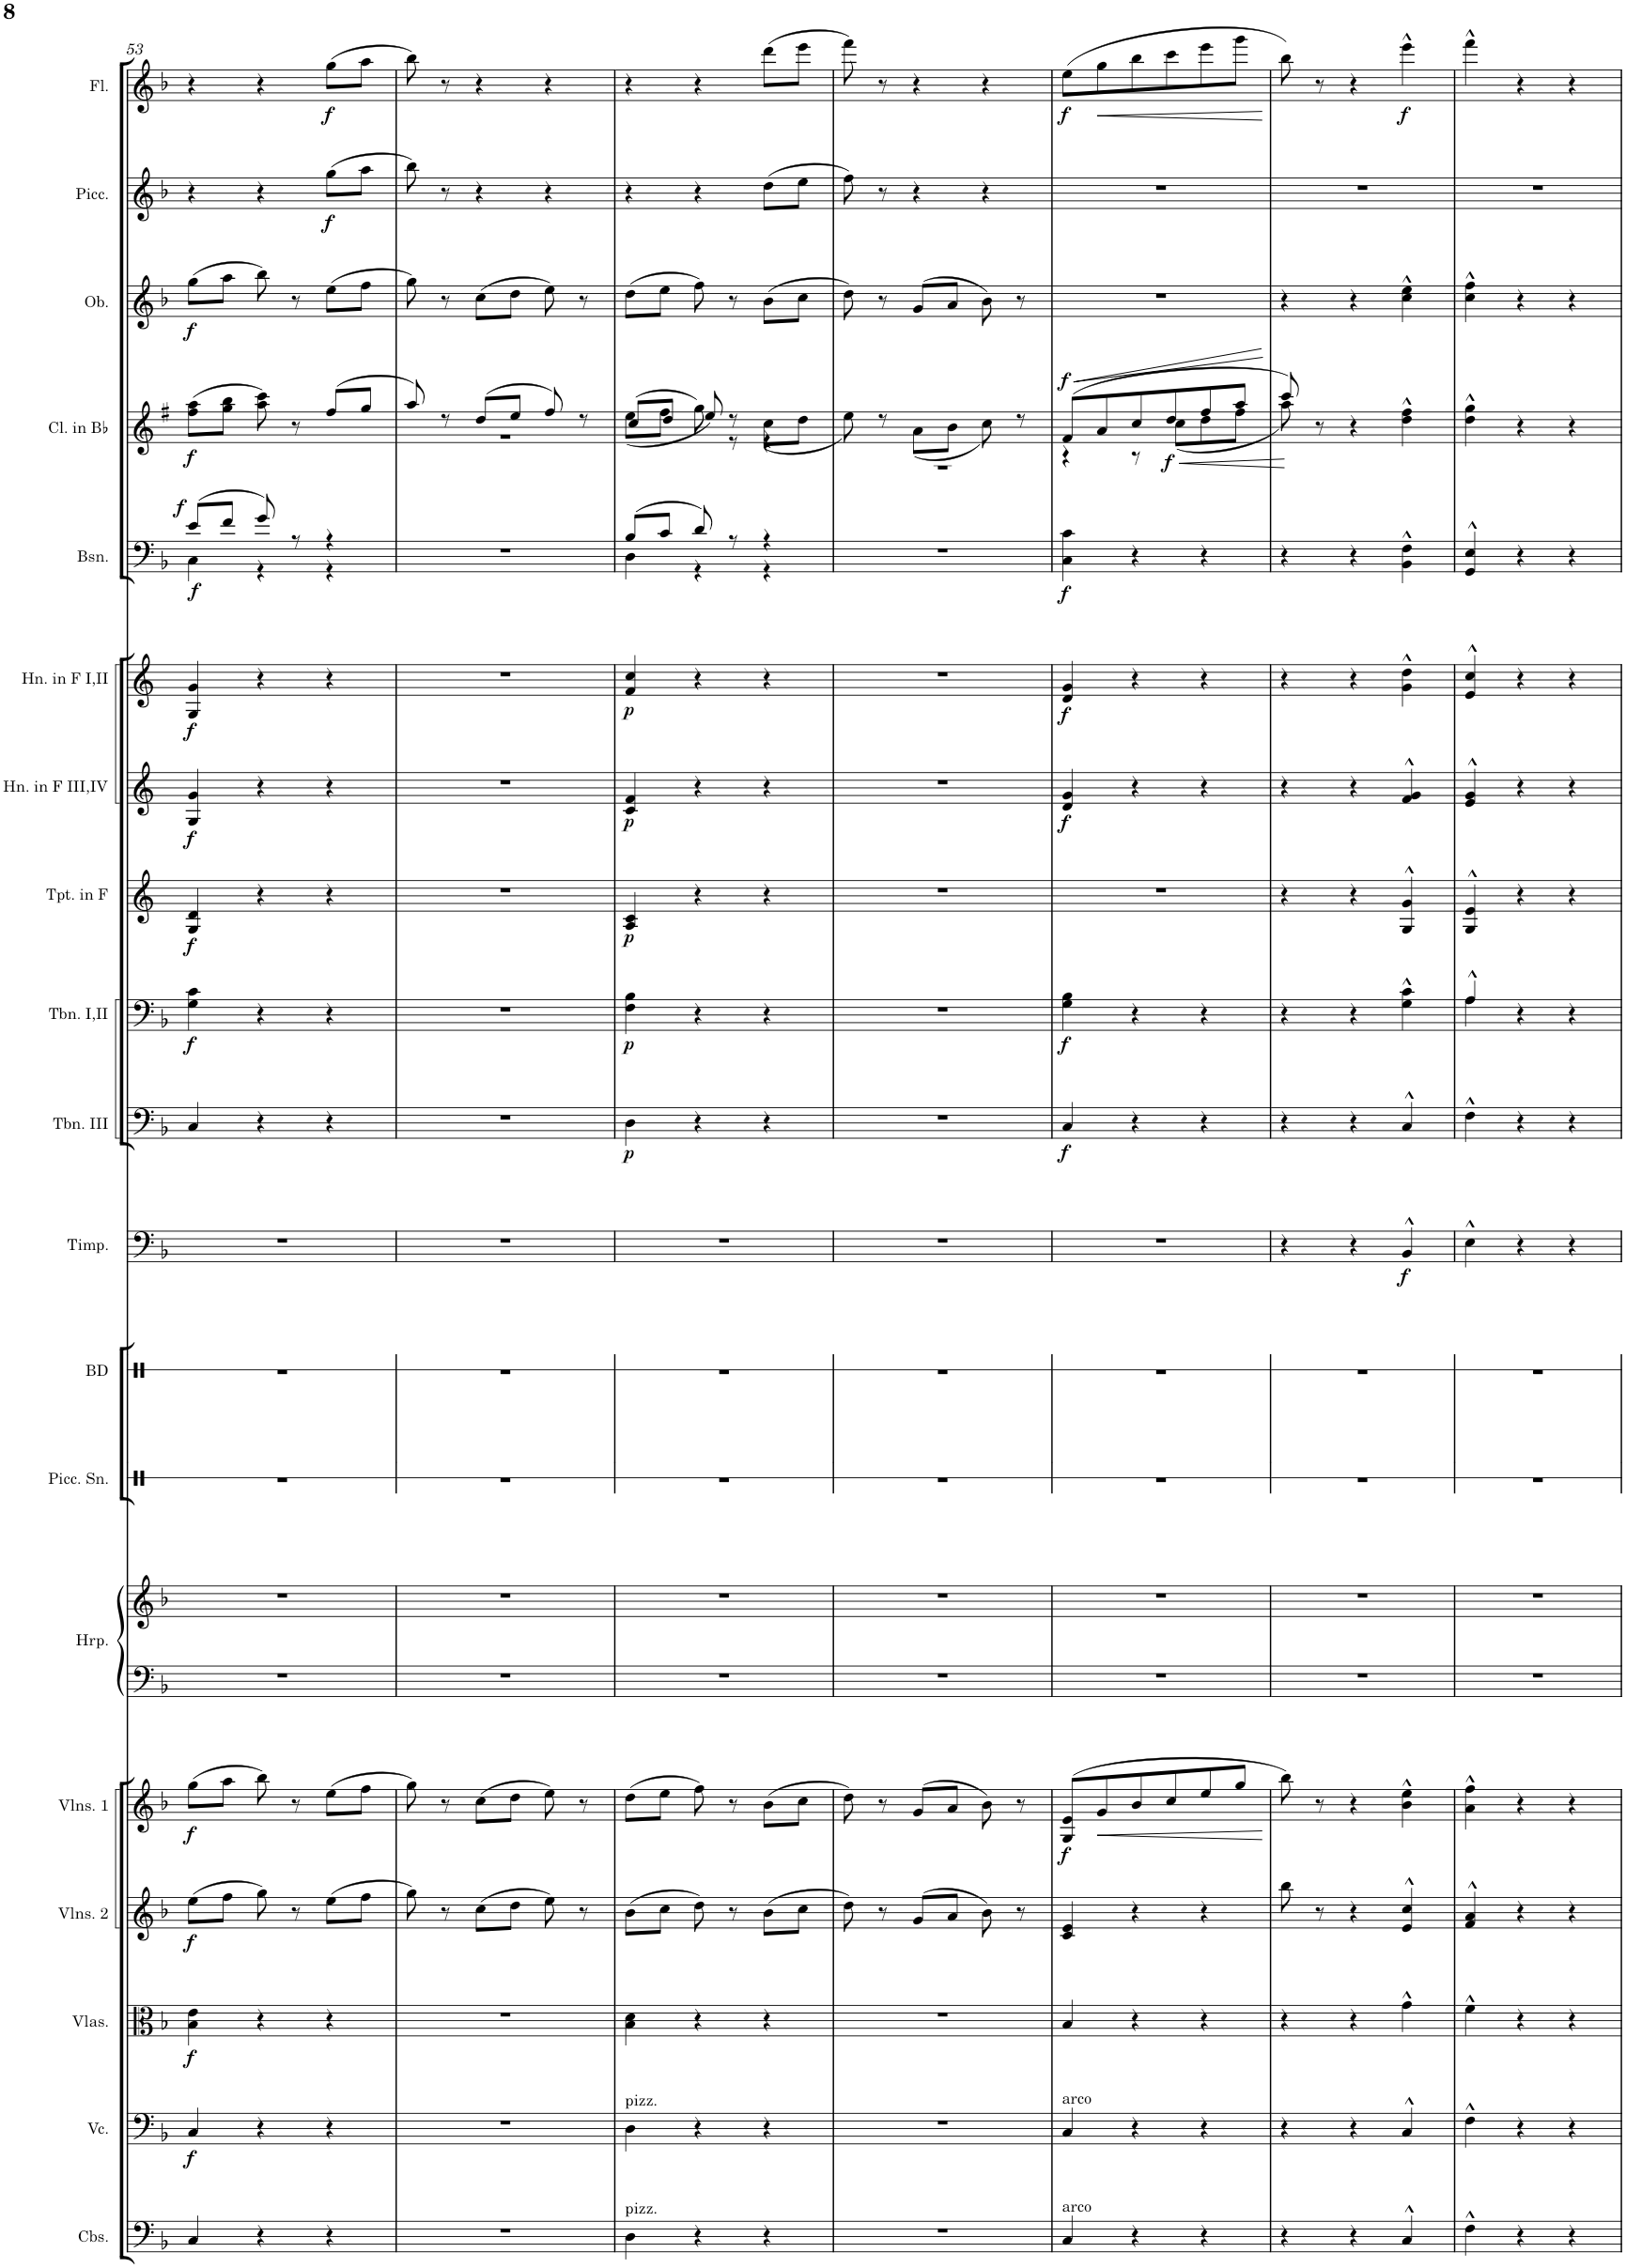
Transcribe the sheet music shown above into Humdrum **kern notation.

**kern	**kern	**dynam	**kern	**dynam	**kern	**dynam	**kern	**dynam	**kern	**kern	**kern	**kern	**kern	**dynam	**kern	**dynam	**kern	**dynam	**kern	**dynam	**kern	**dynam	**kern	**dynam	**kern	**dynam	**kern	**dynam	**kern	**dynam	**kern	**dynam	**kern	**dynam
*part19	*part18	*part18	*part17	*part17	*part16	*part16	*part15	*part15	*part14	*part14	*part13	*part12	*part11	*part11	*part10	*part10	*part9	*part9	*part8	*part8	*part7	*part7	*part6	*part6	*part5	*part5	*part4	*part4	*part3	*part3	*part2	*part2	*part1	*part1
*staff20	*staff19	*staff19	*staff18	*staff18	*staff17	*staff17	*staff16	*staff16	*staff15	*staff14	*staff13	*staff12	*staff11	*staff11	*staff10	*staff10	*staff9	*staff9	*staff8	*staff8	*staff7	*staff7	*staff6	*staff6	*staff5	*staff5	*staff4	*staff4	*staff3	*staff3	*staff2	*staff2	*staff1	*staff1
*I"Contrabasses	*I"Violoncello	*	*I"Violas	*	*I"Violins 2	*	*I"Violins 1	*	*I"Harp	*	*I"Piccolo Snare	*I"Bass Drum	*I"Timpani	*	*I"Trombone III	*	*I"Trombone I,II	*	*I"Trumpet in F	*	*I"Horn in F III, IV	*	*I"Horn in F I, II	*	*I"Bassoon	*	*I"Clarinet in Bb	*	*I"Oboe	*	*I"Piccolo	*	*I"Flute	*
*I'Cbs.	*I'Vc.	*	*I'Vlas.	*	*I'Vlns. 2	*	*I'Vlns. 1	*	*I'Hrp.	*	*I'Picc. Sn.	*I'BD	*I'Timp.	*	*I'Tbn. III	*	*I'Tbn. I,II	*	*I'Tpt. in F	*	*I'Hn. in F III,IV	*	*I'Hn. in F I,II	*	*I'Bsn.	*	*I'Cl. in Bb	*	*I'Ob.	*	*I'Picc.	*	*I'Fl.	*
!!LO:PB:g=z
*clefF4	*clefF4	*	*clefC3	*	*clefG2	*	*clefG2	*	*clefF4	*clefG2	*clefX	*clefX	*clefF4	*	*clefF4	*	*clefF4	*	*clefG2	*	*clefG2	*	*clefG2	*	*clefF4	*	*clefG2	*	*clefG2	*	*clefG2	*	*clefG2	*
*Trd7c12	*	*	*	*	*	*	*	*	*	*	*	*	*	*	*	*	*	*	*Trd-3c-5	*	*Trd4c7	*	*Trd4c7	*	*	*	*Trd1c2	*	*	*	*Trd-7c-12	*	*	*
*k[b-]	*k[b-]	*	*k[b-]	*	*k[b-]	*	*k[b-]	*	*k[b-]	*k[b-]	*k[]	*k[]	*k[b-]	*	*k[b-]	*	*k[b-]	*	*k[]	*	*k[]	*	*k[]	*	*k[b-]	*	*k[f#]	*	*k[b-]	*	*k[b-]	*	*k[b-]	*
*M3/4	*M3/4	*	*M3/4	*	*M3/4	*	*M3/4	*	*M3/4	*M3/4	*M3/4	*M3/4	*M3/4	*	*M3/4	*	*M3/4	*	*M3/4	*	*M3/4	*	*M3/4	*	*M3/4	*	*M3/4	*	*M3/4	*	*M3/4	*	*M3/4	*
=53	=53	=53	=53	=53	=53	=53	=53	=53	=53	=53	=53	=53	=53	=53	=53	=53	=53	=53	=53	=53	=53	=53	=53	=53	=53	=53	=53	=53	=53	=53	=53	=53	=53	=53
*	*	*	*	*	*	*	*	*	*	*	*	*	*	*	*	*	*	*	*	*	*	*	*	*	*^	*	*	*	*	*	*	*	*	*
!	!	!LO:DY:b	!	!LO:DY:b	!	!LO:DY:b	!	!LO:DY:b	!	!	!	!	!	!	!	!	!	!LO:DY:b	!	!LO:DY:b	!	!LO:DY:b	!	!LO:DY:b	!	!	!LO:DY:a	!	!	!	!	!	!	!	!
!	!	!	!	!	!	!	!	!	!	!	!	!	!	!	!	!	!	!	!	!	!	!	!	!	!	!	!LO:DY:n=1:b	!	!LO:DY:b	!	!LO:DY:b	!	!	!	!
4C/	4C/	f	4B-\ 4e\	f	(8ee\L	f	(8gg\L	f	2.r	2.r	2.r	2.r	2.r	.	4C/	.	4G\ 4c\	f	4G/ 4d/	f	4G/ 4g/	f	4G/ 4g/	f	(8e/L	4C\	f f	(8ff#\ 8aa\L	f	(8gg\L	f	4r	.	4r	.
.	.	.	.	.	8ff\J	.	8aa\J	.	.	.	.	.	.	.	.	.	.	.	.	.	.	.	.	.	8f/J	.	.	8gg\ 8bb\J	.	8aa\J	.	.	.	.	.
4r	4r	.	4r	.	8gg\)	.	8bb-\)	.	.	.	.	.	.	.	4r	.	4r	.	4r	.	4r	.	4r	.	8g/)	4r	.	8aa\ 8ccc\)	.	8bb-\)	.	4r	.	4r	.
.	.	.	.	.	8r	.	8r	.	.	.	.	.	.	.	.	.	.	.	.	.	.	.	.	.	8r	.	.	8r	.	8r	.	.	.	.	.
!	!	!	!	!	!	!	!	!	!	!	!	!	!	!	!	!	!	!	!	!	!	!	!	!	!	!	!	!	!	!	!	!	!LO:DY:b	!	!LO:DY:b
4r	4r	.	4r	.	(8ee\L	.	(8ee\L	.	.	.	.	.	.	.	4r	.	4r	.	4r	.	4r	.	4r	.	4r	4r	.	(>8ff#/L	.	(8ee\L	.	(8gg\L	f	(8gg\L	f
.	.	.	.	.	8ff\J	.	8ff\J	.	.	.	.	.	.	.	.	.	.	.	.	.	.	.	.	.	.	.	.	8gg/J	.	8ff\J	.	8aa\J	.	8aa\J	.
*	*	*	*	*	*	*	*	*	*	*	*	*	*	*	*	*	*	*	*	*	*	*	*	*	*v	*v	*	*	*	*	*	*	*	*	*
=54	=54	=54	=54	=54	=54	=54	=54	=54	=54	=54	=54	=54	=54	=54	=54	=54	=54	=54	=54	=54	=54	=54	=54	=54	=54	=54	=54	=54	=54	=54	=54	=54	=54	=54
*	*	*	*	*	*	*	*	*	*	*	*	*	*	*	*	*	*	*	*	*	*	*	*	*	*	*	*^	*	*	*	*	*	*	*
2.r	2.r	.	2.r	.	8gg\)	.	8gg\)	.	2.r	2.r	2.r	2.r	2.r	.	2.r	.	2.r	.	2.r	.	2.r	.	2.r	.	2.r	.	8aa/)	2.r	.	8gg\)	.	8bb-\)	.	8bb-\)	.
.	.	.	.	.	8r	.	8r	.	.	.	.	.	.	.	.	.	.	.	.	.	.	.	.	.	.	.	8r	.	.	8r	.	8r	.	8r	.
.	.	.	.	.	(8cc\L	.	(8cc\L	.	.	.	.	.	.	.	.	.	.	.	.	.	.	.	.	.	.	.	(>8dd/L	.	.	(8cc\L	.	4r	.	4r	.
.	.	.	.	.	8dd\J	.	8dd\J	.	.	.	.	.	.	.	.	.	.	.	.	.	.	.	.	.	.	.	8ee/J	.	.	8dd\J	.	.	.	.	.
.	.	.	.	.	8ee\)	.	8ee\)	.	.	.	.	.	.	.	.	.	.	.	.	.	.	.	.	.	.	.	8ff#/)	.	.	8ee\)	.	4r	.	4r	.
.	.	.	.	.	8r	.	8r	.	.	.	.	.	.	.	.	.	.	.	.	.	.	.	.	.	.	.	8r	.	.	8r	.	.	.	.	.
=55	=55	=55	=55	=55	=55	=55	=55	=55	=55	=55	=55	=55	=55	=55	=55	=55	=55	=55	=55	=55	=55	=55	=55	=55	=55	=55	=55	=55	=55	=55	=55	=55	=55	=55	=55
*	*	*	*	*	*	*	*	*	*	*	*	*	*	*	*	*	*	*	*	*	*	*	*	*	*^	*	*	*	*	*	*	*	*	*	*
!	!LO:TX:a:t=pizz.	!	!	!	!	!	!	!	!	!	!	!	!	!	!	!	!	!	!	!	!	!	!	!	!	!	!	!	!	!	!	!	!	!	!	!
!LO:TX:a:t=pizz.	!	!	!	!	!	!	!	!	!	!	!	!	!	!	!	!	!	!	!	!	!	!	!	!	!	!	!	!	!	!	!	!	!	!	!	!
!	!	!	!	!	!	!	!	!	!	!	!	!	!	!	!	!LO:DY:b	!	!LO:DY:b	!	!LO:DY:b	!	!LO:DY:b	!	!LO:DY:b	!	!	!	!	!	!	!	!	!	!	!	!
4D\	4D\	.	4B-\ 4d\	.	(8b-\L	.	(8dd\L	.	2.r	2.r	2.r	2.r	2.r	.	4D\	p	4F\ 4B-\	p	4A/ 4c/	p	4c/ 4f/	p	4f/ 4cc/	p	(8B-/L	4D\	.	((8ee\L	8cc/L	.	(8dd\L	.	4r	.	4r	.
.	.	.	.	.	8cc\J	.	8ee\J	.	.	.	.	.	.	.	.	.	.	.	.	.	.	.	.	.	8c/J	.	.	8ff#\J	8dd/J	.	8ee\J	.	.	.	.	.
4r	4r	.	4r	.	8dd\)	.	8ff\)	.	.	.	.	.	.	.	4r	.	4r	.	4r	.	4r	.	4r	.	8d/)	4r	.	8gg\)	8ee/)	.	8ff\)	.	4r	.	4r	.
.	.	.	.	.	8r	.	8r	.	.	.	.	.	.	.	.	.	.	.	.	.	.	.	.	.	8r	.	.	8r	8r	.	8r	.	.	.	.	.
4r	4r	.	4r	.	(8b-\L	.	(8b-\L	.	.	.	.	.	.	.	4r	.	4r	.	4r	.	4r	.	4r	.	4r	4r	.	(<8cc\L	4r	.	(8b-\L	.	(8dd\L	.	(8ddd\L	.
.	.	.	.	.	8cc\J	.	8cc\J	.	.	.	.	.	.	.	.	.	.	.	.	.	.	.	.	.	.	.	.	8dd\J	.	.	8cc\J	.	8ee\J	.	8eee\J	.
*	*	*	*	*	*	*	*	*	*	*	*	*	*	*	*	*	*	*	*	*	*	*	*	*	*v	*v	*	*	*	*	*	*	*	*	*	*
=56	=56	=56	=56	=56	=56	=56	=56	=56	=56	=56	=56	=56	=56	=56	=56	=56	=56	=56	=56	=56	=56	=56	=56	=56	=56	=56	=56	=56	=56	=56	=56	=56	=56	=56	=56
2.r	2.r	.	2.r	.	8dd\)	.	8dd\)	.	2.r	2.r	2.r	2.r	2.r	.	2.r	.	2.r	.	2.r	.	2.r	.	2.r	.	2.r	.	8ee\)	2.r	.	8dd\)	.	8ff\)	.	8fff\)	.
.	.	.	.	.	8r	.	8r	.	.	.	.	.	.	.	.	.	.	.	.	.	.	.	.	.	.	.	8r	.	.	8r	.	8r	.	8r	.
.	.	.	.	.	(8g/L	.	(8g/L	.	.	.	.	.	.	.	.	.	.	.	.	.	.	.	.	.	.	.	(<8a\L	.	.	(8g/L	.	4r	.	4r	.
.	.	.	.	.	8a/J	.	8a/J	.	.	.	.	.	.	.	.	.	.	.	.	.	.	.	.	.	.	.	8b\J	.	.	8a/J	.	.	.	.	.
.	.	.	.	.	8b-\)	.	8b-\)	.	.	.	.	.	.	.	.	.	.	.	.	.	.	.	.	.	.	.	8cc\)	.	.	8b-\)	.	4r	.	4r	.
.	.	.	.	.	8r	.	8r	.	.	.	.	.	.	.	.	.	.	.	.	.	.	.	.	.	.	.	8r	.	.	8r	.	.	.	.	.
=57	=57	=57	=57	=57	=57	=57	=57	=57	=57	=57	=57	=57	=57	=57	=57	=57	=57	=57	=57	=57	=57	=57	=57	=57	=57	=57	=57	=57	=57	=57	=57	=57	=57	=57	=57
!	!LO:TX:a:t=arco	!	!	!	!	!	!	!	!	!	!	!	!	!	!	!	!	!	!	!	!	!	!	!	!	!	!	!	!	!	!	!	!	!	!
!LO:TX:a:t=arco	!	!	!	!	!	!	!	!	!	!	!	!	!	!	!	!	!	!	!	!	!	!	!	!	!	!	!	!	!	!	!	!	!	!	!
!	!	!	!	!	!	!	!	!LO:DY:b	!	!	!	!	!	!	!	!LO:DY:b	!	!LO:DY:b	!	!	!	!LO:DY:b	!	!LO:DY:b	!	!LO:DY:b	!	!	!LO:HP:b	!	!	!	!	!	!
!	!	!	!	!	!	!	!	!	!	!	!	!	!	!	!	!	!	!	!	!	!	!	!	!	!	!	!	!	!LO:DY:n=1:a	!	!	!	!	!	!LO:DY:b
4C/	4C/	.	4B-/	.	4c/ 4e/	.	(8G/ 8e/L	f	2.r	2.r	2.r	2.r	2.r	.	4C/	f	4G\ 4B-\	f	2.r	.	4d/ 4g/	f	4d/ 4g/	f	4C\ 4c\	f	(8f#/L	4r	< f	2.r	.	2.r	.	(8ee\L	f
!	!	!	!	!	!	!	!	!LO:HP:b	!	!	!	!	!	!	!	!	!	!	!	!	!	!	!	!	!	!	!	!	!	!	!	!	!	!	!LO:HP:b
.	.	.	.	.	.	.	8g/	<	.	.	.	.	.	.	.	.	.	.	.	.	.	.	.	.	.	.	8a/	.	.	.	.	.	.	8gg\	<
4r	4r	.	4r	.	4r	.	8b-/	.	.	.	.	.	.	.	4r	.	4r	.	.	.	4r	.	4r	.	4r	.	8cc/	8r	.	.	.	.	.	8bb-\	.
!	!	!	!	!	!	!	!	!	!	!	!	!	!	!	!	!	!	!	!	!	!	!	!	!	!	!	!	!	!LO:HP:b	!	!	!	!	!	!
!	!	!	!	!	!	!	!	!	!	!	!	!	!	!	!	!	!	!	!	!	!	!	!	!	!	!	!	!	!LO:DY:n=2:b	!	!	!	!	!	!
.	.	.	.	.	.	.	8cc/	.	.	.	.	.	.	.	.	.	.	.	.	.	.	.	.	.	.	.	8dd/	(8cc\L	< f	.	.	.	.	8ccc\	.
4r	4r	.	4r	.	4r	.	8ee/	.	.	.	.	.	.	.	4r	.	4r	.	.	.	4r	.	4r	.	4r	.	8ff#/	8dd\	.	.	.	.	.	8eee\	.
.	.	.	.	.	.	.	8gg/J	.	.	.	.	.	.	.	.	.	.	.	.	.	.	.	.	.	.	.	8aa/J	8ff#\J	.	.	.	.	.	8ggg\J	.
*	*	*	*	*	*	*	*	*	*	*	*	*	*	*	*	*	*	*	*	*	*	*	*	*	*	*	*v	*v	*	*	*	*	*	*	*
.	.	.	.	.	.	.	.	[	.	.	.	.	.	.	.	.	.	.	.	.	.	.	.	.	.	.	.	[	.	.	.	.	.	[
=58	=58	=58	=58	=58	=58	=58	=58	=58	=58	=58	=58	=58	=58	=58	=58	=58	=58	=58	=58	=58	=58	=58	=58	=58	=58	=58	=58	=58	=58	=58	=58	=58	=58	=58
*	*	*	*	*	*	*	*	*	*	*	*	*	*	*	*	*	*	*	*	*	*	*	*	*	*	*	*^	*	*	*	*	*	*	*
4r	4r	.	4r	.	8bb-\	.	8bb-\)	.	2.r	2.r	2.r	2.r	4r	.	4r	.	4r	.	4r	.	4r	.	4r	.	4r	.	8ccc/)	8aa\)	.	4r	.	2.r	.	8bb-\)	.
.	.	.	.	.	8r	.	8r	.	.	.	.	.	.	.	.	.	.	.	.	.	.	.	.	.	.	.	8r	2ryy	[	.	.	.	.	8r	.
4r	4r	.	4r	.	4r	.	4r	.	.	.	.	.	4r	.	4r	.	4r	.	4r	.	4r	.	4r	.	4r	.	4r	.	.	4r	.	.	.	4r	.
!	!	!	!	!	!	!	!	!	!	!	!	!	!	!LO:DY:b	!	!	!	!	!	!	!	!	!	!	!	!	!	!	!	!	!	!	!	!	!LO:DY:b
4C^^/	4C^^/	.	4g^^\	.	4e/^^ 4cc/^^	.	4b-\^^ 4ee\^^	.	.	.	.	.	4BB-^^/	f	4C^^/	.	4G\^^ 4c\^^	.	4G/^^ 4g/^^	.	4f/^^ 4g/^^	.	4g\^^ 4dd\^^	.	4BB-\^^ 4F\^^	.	4dd\^^ 4ff#\^^	.	.	4cc\^^ 4ee\^^	.	.	.	4eee^^\	f
.	.	.	.	.	.	.	.	.	.	.	.	.	.	.	.	.	.	.	.	.	.	.	.	.	.	.	.	8ryy	.	.	.	.	.	.	.
*	*	*	*	*	*	*	*	*	*	*	*	*	*	*	*	*	*	*	*	*	*	*	*	*	*	*	*v	*v	*	*	*	*	*	*	*
=59	=59	=59	=59	=59	=59	=59	=59	=59	=59	=59	=59	=59	=59	=59	=59	=59	=59	=59	=59	=59	=59	=59	=59	=59	=59	=59	=59	=59	=59	=59	=59	=59	=59	=59
*	*	*	*	*	*	*	*	*	*	*	*	*	*	*	*	*	*^	*	*	*	*	*	*	*	*	*	*	*	*	*	*	*	*	*
4F^^\	4F^^\	.	4f^^\	.	4f/^^ 4a/^^	.	4a\^^ 4ff\^^	.	2.r	2.r	2.r	2.r	4E^^\	.	4F^^\	.	4A^^/	4A\	.	4G/^^ 4e/^^	.	4e/^^ 4g/^^	.	4e/^^ 4cc/^^	.	4GG/^^ 4E/^^	.	4dd\^^ 4gg\^^	.	4cc\^^ 4ff\^^	.	2.r	.	4fff^^\	.
4r	4r	.	4r	.	4r	.	4r	.	.	.	.	.	4r	.	4r	.	4r	2ryy	.	4r	.	4r	.	4r	.	4r	.	4r	.	4r	.	.	.	4r	.
4r	4r	.	4r	.	4r	.	4r	.	.	.	.	.	4r	.	4r	.	4r	.	.	4r	.	4r	.	4r	.	4r	.	4r	.	4r	.	.	.	4r	.
*	*	*	*	*	*	*	*	*	*	*	*	*	*	*	*	*	*v	*v	*	*	*	*	*	*	*	*	*	*	*	*	*	*	*	*	*
=	=	=	=	=	=	=	=	=	=	=	=	=	=	=	=	=	=	=	=	=	=	=	=	=	=	=	=	=	=	=	=	=	=	=
*-	*-	*-	*-	*-	*-	*-	*-	*-	*-	*-	*-	*-	*-	*-	*-	*-	*-	*-	*-	*-	*-	*-	*-	*-	*-	*-	*-	*-	*-	*-	*-	*-	*-	*-
